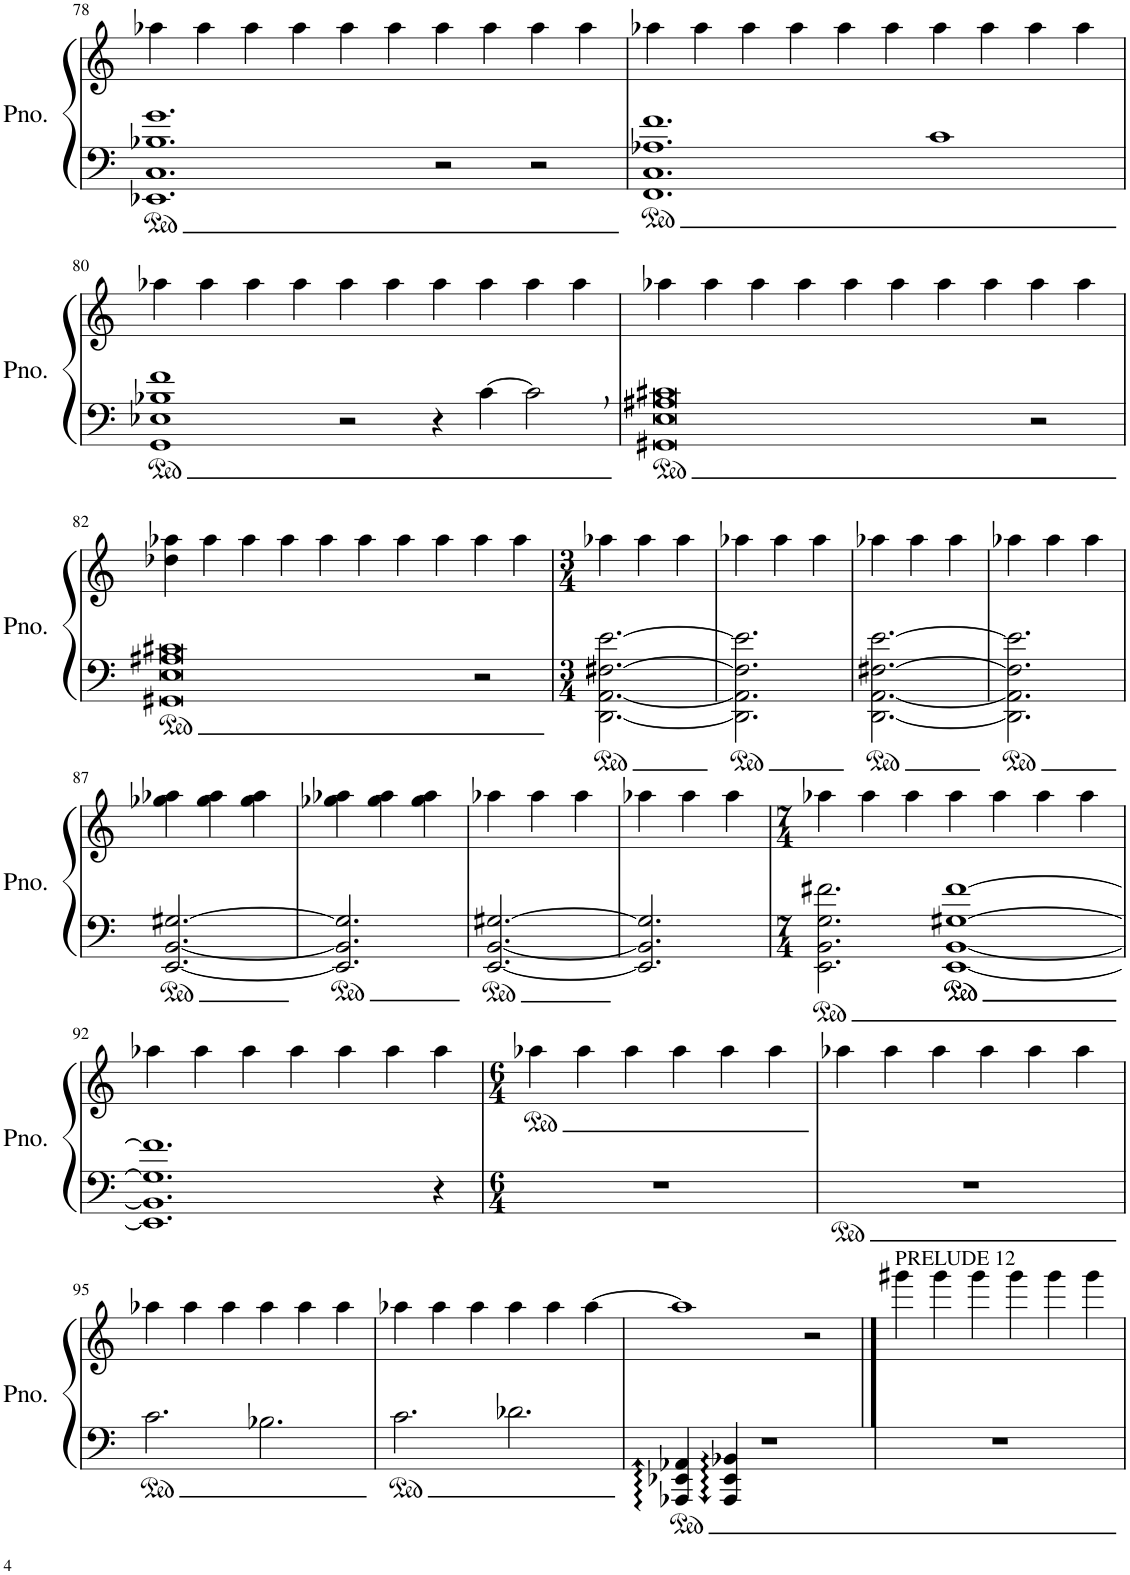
**kern	**kern
*part1	*part1
*staff2	*staff1
*I"Piano	*
*I'Pno.	*
!!LO:PB:g=z
*clefF4	*clefG2
*k[]	*k[]
*M11/4	*M11/4
=78	=78
1.EE-X 1.C 1.B-X 1.g	4aa-X\
.	4aa-\
.	4aa-\
.	4aa-\
.	4aa-\
.	4aa-\
2r	4aa-\
.	4aa-\
2r	4aa-\
.	4aa-\
=79	=79
1.FF 1.C 1.A-X 1.f	4aa-X\
.	4aa-\
.	4aa-\
.	4aa-\
.	4aa-\
.	4aa-\
1c	4aa-\
.	4aa-\
.	4aa-\
.	4aa-\
!!LO:LB:g=z
=80	=80
1GG 1E-X 1B-X 1f	4aa-X\
.	4aa-\
.	4aa-\
.	4aa-\
2r	4aa-\
.	4aa-\
4r	4aa-\
[4c\	4aa-\
2c,\]	4aa-\
.	4aa-\
=81	=81
0GG#X 0E 0A#X 0c#X	4aa-X\
.	4aa-\
.	4aa-\
.	4aa-\
.	4aa-\
.	4aa-\
.	4aa-\
.	4aa-\
2r	4aa-\
.	4aa-\
!!LO:LB:g=z
=82	=82
0GG#X 0E 0A#X 0c#X	4dd-X\ 4aa-X\
.	4aa-\
.	4aa-\
.	4aa-\
.	4aa-\
.	4aa-\
.	4aa-\
.	4aa-\
2r	4aa-\
.	4aa-\
=83	=83
*M3/4	*M3/4
[2.DD\ [2.AA\ [2.F#X\ [2.e\	4aa-X\
.	4aa-\
.	4aa-\
=84	=84
2.DD\] 2.AA\] 2.F#\] 2.e\]	4aa-X\
.	4aa-\
.	4aa-\
=85	=85
[2.DD\ [2.AA\ [2.F#X\ [2.e\	4aa-X\
.	4aa-\
.	4aa-\
=86	=86
2.DD\] 2.AA\] 2.F#\] 2.e\]	4aa-X\
.	4aa-\
.	4aa-\
!!LO:LB:g=z
=87	=87
[2.EE/ [2.BB/ [2.G#X/	4gg-X\ 4aa-X\
.	4gg-\ 4aa-\
.	4gg-\ 4aa-\
=88	=88
2.EE/] 2.BB/] 2.G#/]	4gg-X\ 4aa-X\
.	4gg-\ 4aa-\
.	4gg-\ 4aa-\
=89	=89
[2.EE/ [2.BB/ [2.G#X/	4aa-X\
.	4aa-\
.	4aa-\
=90	=90
2.EE/] 2.BB/] 2.G#/]	4aa-X\
.	4aa-\
.	4aa-\
=91	=91
*M7/4	*M7/4
2.EE\ 2.BB\ 2.G\ 2.f#X\	4aa-X\
.	4aa-\
.	4aa-\
[1EE [1BB [1G#X [1f#	4aa-\
.	4aa-\
.	4aa-\
.	4aa-\
!!LO:LB:g=z
=92	=92
1.EE] 1.BB] 1.G#] 1.f#]	4aa-X\
.	4aa-\
.	4aa-\
.	4aa-\
.	4aa-\
.	4aa-\
4r	4aa-\
=93	=93
*M6/4	*M6/4
1.r	4aa-X\
.	4aa-\
.	4aa-\
.	4aa-\
.	4aa-\
.	4aa-\
=94	=94
1.r	4aa-X\
.	4aa-\
.	4aa-\
.	4aa-\
.	4aa-\
.	4aa-\
!!LO:LB:g=z
=95	=95
2.c\	4aa-X\
.	4aa-\
.	4aa-\
2.B-X\	4aa-\
.	4aa-\
.	4aa-\
=96	=96
2.c\	4aa-X\
.	4aa-\
.	4aa-\
2.d-X\	4aa-\
.	4aa-\
.	[4aa-\
=97	=97
4AAA-X/: 4EE-X/: 4AA-X/:	1aa-]
4AAA-/: 4EE-/: 4BB-X/:	.
1r	.
.	2r
==98	==98
!	!LO:TX:a:t=PRELUDE 12
1.r	4ggg#X\
.	4ggg#\
.	4ggg#\
.	4ggg#\
.	4ggg#\
.	4ggg#\
=	=
*-	*-
